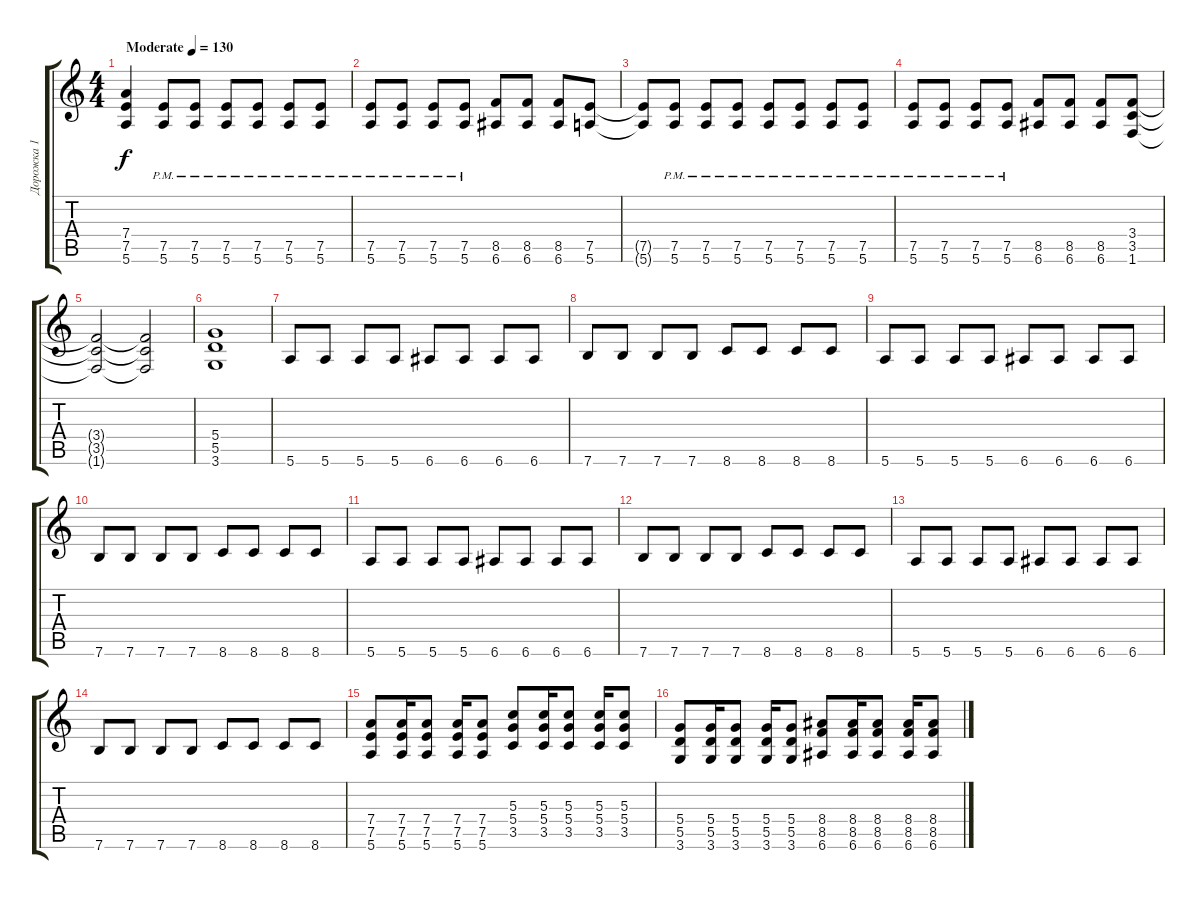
\track ("Дорожка 1" "Дорожка 1") {instrument overdrivenguitar}
\staff {score tabs}
\tuning (E4 B3 G3 D3 A2 E2) {hide}
\ts (4 4)
\tempo (130 "Moderate")
\clef g2
\ks c
(7.4 7.5 5.6).4{dy f instrument overdrivenguitar} (7.5 5.6{pm}).8 (7.5 5.6{pm}).8 (7.5 5.6{pm}).8 (7.5 5.6{pm}).8 (7.5 5.6{pm}).8 (7.5 5.6{pm}).8 |
(7.5 5.6{pm}).8 (7.5 5.6{pm}).8 (7.5 5.6{pm}).8 (7.5 5.6{pm}).8 (8.5 6.6).8 (8.5 6.6).8 (8.5 6.6).8 (7.5 5.6).8 |
(7.5{t} 5.6{t}).8 (7.5 5.6{pm}).8 (7.5 5.6{pm}).8 (7.5 5.6{pm}).8 (7.5 5.6{pm}).8 (7.5 5.6{pm}).8 (7.5 5.6{pm}).8 (7.5 5.6{pm}).8 |
(7.5 5.6{pm}).8 (7.5 5.6{pm}).8 (7.5 5.6{pm}).8 (7.5 5.6{pm}).8 (8.5 6.6).8 (8.5 6.6).8 (8.5 6.6).8 (3.4 3.5 1.6).8 |
(3.4{t} 3.5{t} 1.6{t}).2 (3.4{t} 3.5{t} 1.6{t}).2 |
(5.4 5.5 3.6).1 |
5.6.8 5.6.8 5.6.8 5.6.8 6.6.8 6.6.8 6.6.8 6.6.8 |
7.6.8 7.6.8 7.6.8 7.6.8 8.6.8 8.6.8 8.6.8 8.6.8 |
5.6.8 5.6.8 5.6.8 5.6.8 6.6.8 6.6.8 6.6.8 6.6.8 |
7.6.8 7.6.8 7.6.8 7.6.8 8.6.8 8.6.8 8.6.8 8.6.8 |
5.6.8 5.6.8 5.6.8 5.6.8 6.6.8 6.6.8 6.6.8 6.6.8 |
7.6.8 7.6.8 7.6.8 7.6.8 8.6.8 8.6.8 8.6.8 8.6.8 |
5.6.8 5.6.8 5.6.8 5.6.8 6.6.8 6.6.8 6.6.8 6.6.8 |
7.6.8 7.6.8 7.6.8 7.6.8 8.6.8 8.6.8 8.6.8 8.6.8 |
(7.4 7.5 5.6).8 (7.4 7.5 5.6).16 (7.4 7.5 5.6).8 (7.4 7.5 5.6).16 (7.4 7.5 5.6).8 (5.3 5.4 3.5).8 (5.3 5.4 3.5).16 (5.3 5.4 3.5).8 (5.3 5.4 3.5).16 (5.3 5.4 3.5).8 |
(5.4 5.5 3.6).8 (5.4 5.5 3.6).16 (5.4 5.5 3.6).8 (5.4 5.5 3.6).16 (5.4 5.5 3.6).8 (8.4 8.5 6.6).8 (8.4 8.5 6.6).16 (8.4 8.5 6.6).8 (8.4 8.5 6.6).16 (8.4 8.5 6.6).8
